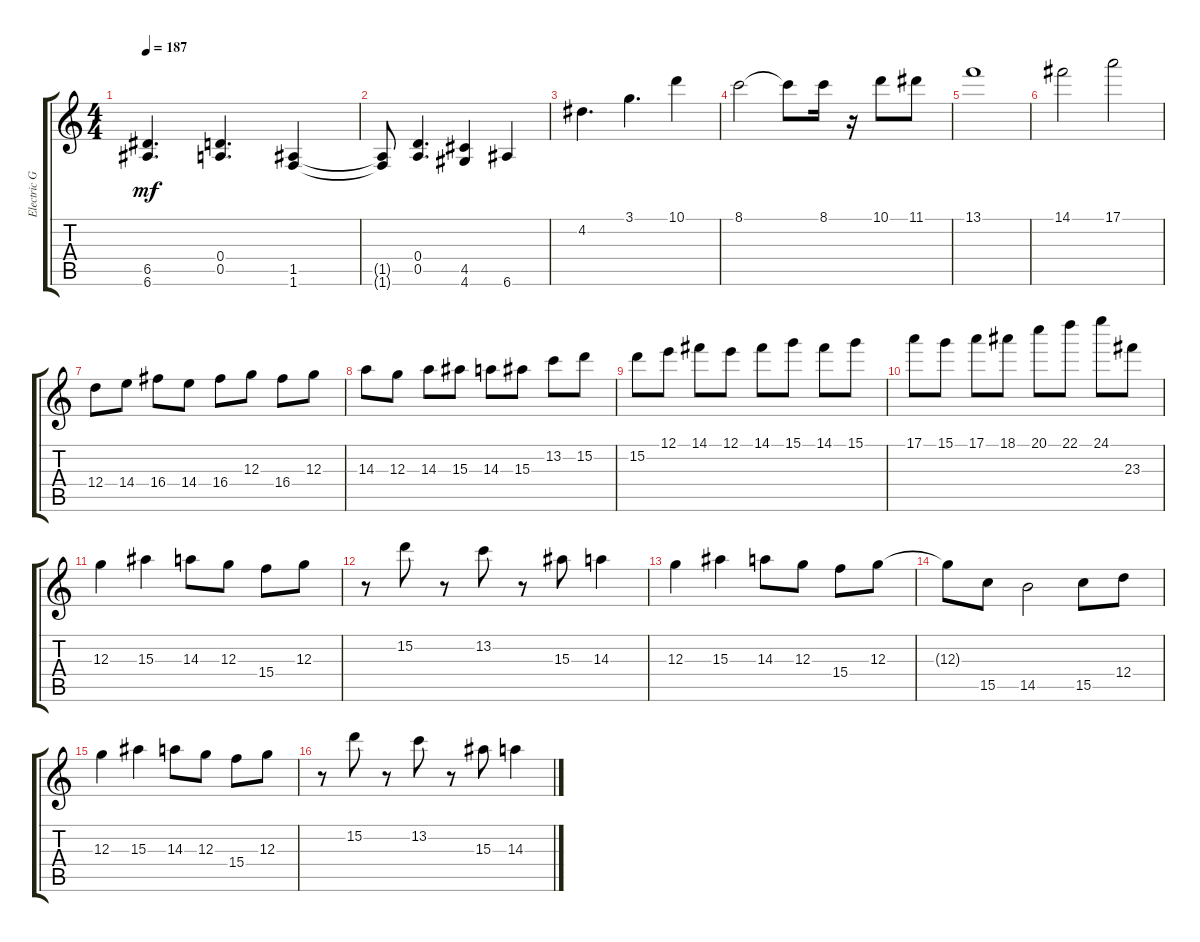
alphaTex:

\track ("Electric Guitar" "Electric G") {instrument overdrivenguitar}
\staff {score tabs}
\tuning (E4 B3 G3 D3 A2 E2) {hide}
\ts (4 4)
\tempo 187
\clef g2
\ks c
(6.5 6.6).4{d dy mf} (0.4 0.5).4{d} (1.5 1.6).4 |
(1.5{t} 1.6{t}).8 (0.4 0.5).4{d} (4.5 4.6).4 6.6.4 |
4.2.4{d} 3.1.4{d} 10.1.4 |
8.1.2 8.1{t}.8 8.1.16 r.16 10.1.8 11.1.8 |
13.1.1 |
14.1.2 17.1.2 |
12.4.8 14.4.8 16.4.8 14.4.8 16.4.8 12.3.8 16.4.8 12.3.8 |
14.3.8 12.3.8 14.3.8 15.3.8 14.3.8 15.3.8 13.2.8 15.2.8 |
15.2.8 12.1.8 14.1.8 12.1.8 14.1.8 15.1.8 14.1.8 15.1.8 |
17.1.8 15.1.8 17.1.8 18.1.8 20.1.8 22.1.8 24.1.8 23.3.8 |
12.3.4 15.3.4 14.3.8 12.3.8 15.4.8 12.3.8 |
r.8 15.2.8 r.8 13.2.8 r.8 15.3.8 14.3.4 |
12.3.4 15.3.4 14.3.8 12.3.8 15.4.8 12.3.8 |
12.3{t}.8 15.5.8 14.5.2 15.5.8 12.4.8 |
12.3.4 15.3.4 14.3.8 12.3.8 15.4.8 12.3.8 |
r.8 15.2.8 r.8 13.2.8 r.8 15.3.8 14.3.4
